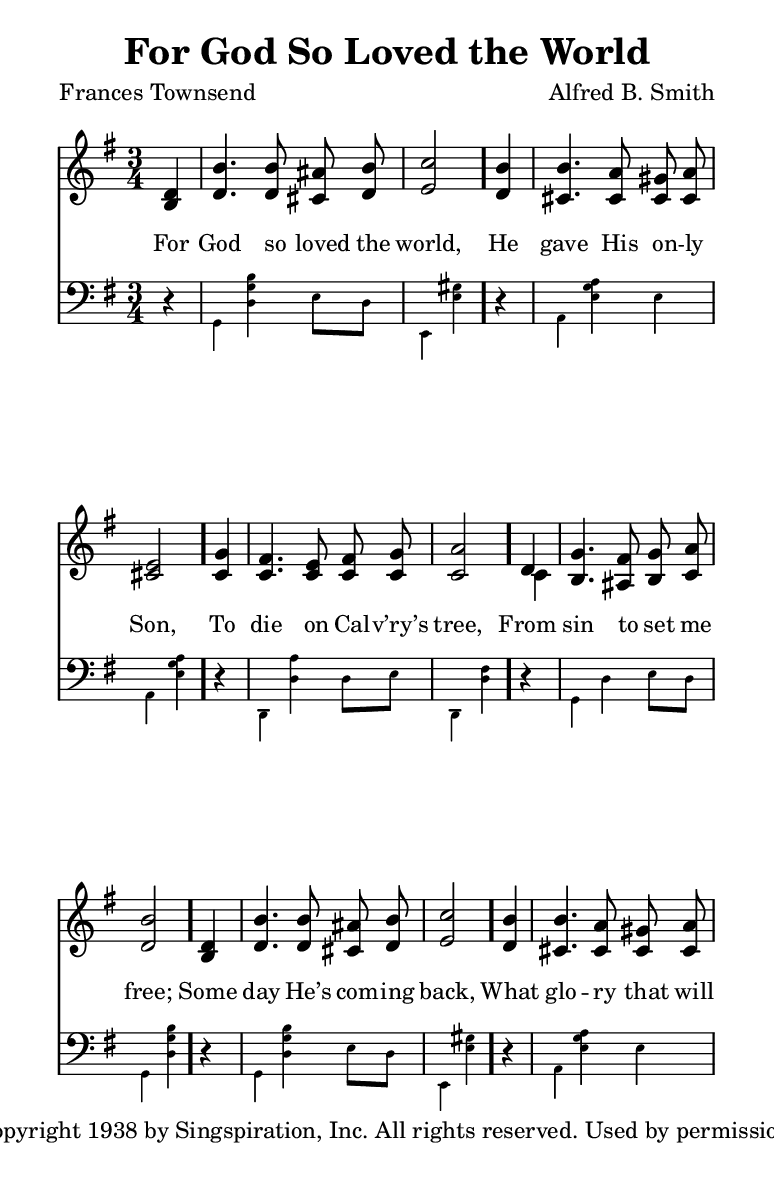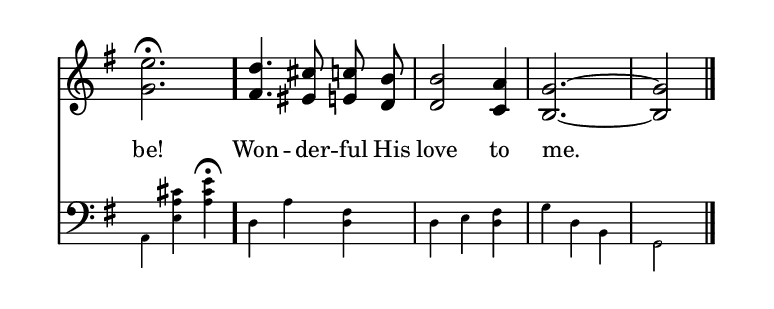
\include "common/global.ily"
\paper {
  \include "common/paper.ily"
  ragged-last-bottom = ##t
  % TODO add more intra-system spacing
}

\header{
  hymnnumber = "331"
  title = "For God So Loved the World"
  tunename = ""
  meter = ""
  poet = "Frances Townsend"
  composer = "Alfred B. Smith"
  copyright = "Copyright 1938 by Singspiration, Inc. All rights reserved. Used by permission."
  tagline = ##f
}

ta = { \tempo 4=80 }
tb = { \tempo 4=40 }

global = {
  \include "common/overrides.ily"
  \override Staff.TimeSignature.style = #'numbered
  \time 3/4
  \override Score.MetronomeMark.transparent = ##t % hide all fermata changes too
  \ta
  \key g \major
  \partial 4
  \autoBeamOff
}

patternA = { c4 | c4. c8 c c | c2 }
patternB = { c4 | c4. c8 c c | \ta c2. \tb }
patternC = { c4. c8 c c | c2 c4 | c2. ~ | c2 }

notesSoprano = {
\global
\relative c' {

  \changePitch \patternA { d | b' b ais b | c }
  \changePitch \patternA { b | b a gis a | e }
  \changePitch \patternA { g | fis e fis g | a }
  \changePitch \patternA { d, | g fis g a | b }
  \changePitch \patternA { d, | b' b ais b | c }
  \changePitch \patternB { b | b a gis a | e'\fermata }
  \changePitch \patternC { d cis c b | b a | g | g }

  \bar "|."

}
}

notesAlto = {
\global
\relative e' {

  \changePitch \patternA { b | d d cis d | e }
  \changePitch \patternA { d | cis cis cis cis | cis }
  \changePitch \patternA { cis | c c c c | c }
  \changePitch \patternA { c | b ais b c | d }
  \changePitch \patternA { b | d d cis d | e }
  \changePitch \patternB { d | cis cis cis cis | g' }
  \changePitch \patternC { fis eis e d | d c | b | b }

}
}

notesLeftHand = {
\global
% TODO don't force all stems downward, just bias them that way
% TODO make rests appear in the middle of the staff instead of the top
\override Stem.direction = #DOWN
\override NoteHead.font-size = #-4
\relative f, {

  r4 | g4 <d' g b> e8[ d] | e,4 <e' gis>
  r4 | a,4 <e' g a> e | a, <e' g a>
  r4 | d,4 <d' a'> d8[ e] | d,4 <d' fis>
  r4 | g,4 d' e8[ d] | g,4 <d' g b>
  r4 | g,4 <d' g b> e8[ d] | e,4 <e' gis>
  r4 | a,4 <e' g a> e | a, <e' a cis> <a cis e>\fermata
  d,4 a' <d, fis> | d4 e <d fis> | g d b | g2

}
}

wordsA = \lyricmode {

For God so loved the world, \bar "."
He gave His on -- ly Son, \bar "."
To die on Cal -- v’ry’s tree, \bar "."
From sin to set me free; \bar "."
Some day He’s com -- ing back, \bar "."
What glo -- ry that will be! \bar "."
Won -- der -- ful His love to me. \bar "."

}

\score {
  \context ChoirStaff <<
    \context Staff = upper <<
      \set Staff.autoBeaming = ##f
      \set ChoirStaff.systemStartDelimiter = #'SystemStartBar
      \set ChoirStaff.printPartCombineTexts = ##f
      \partcombine #'(2 . 9) \notesSoprano \notesAlto
      \context NullVoice = sopranos { \voiceOne << \notesSoprano >> }
      \context NullVoice = altos { \voiceTwo << \notesAlto >> }
      \context Lyrics = one   \lyricsto sopranos \wordsA
    >>
    \context Staff = men <<
      \set Staff.autoBeaming = ##f
      \clef bass
      \context Voice = chords \voiceOne \notesLeftHand
    >>
  >>
  \layout {
    \include "common/layout.ily"
  }
  \midi{
    \include "common/midi.ily"
  }
}

\version "2.19.49"  % necessary for upgrading to future LilyPond versions.

% vi:set et ts=2 sw=2 ai nocindent syntax=lilypond:
